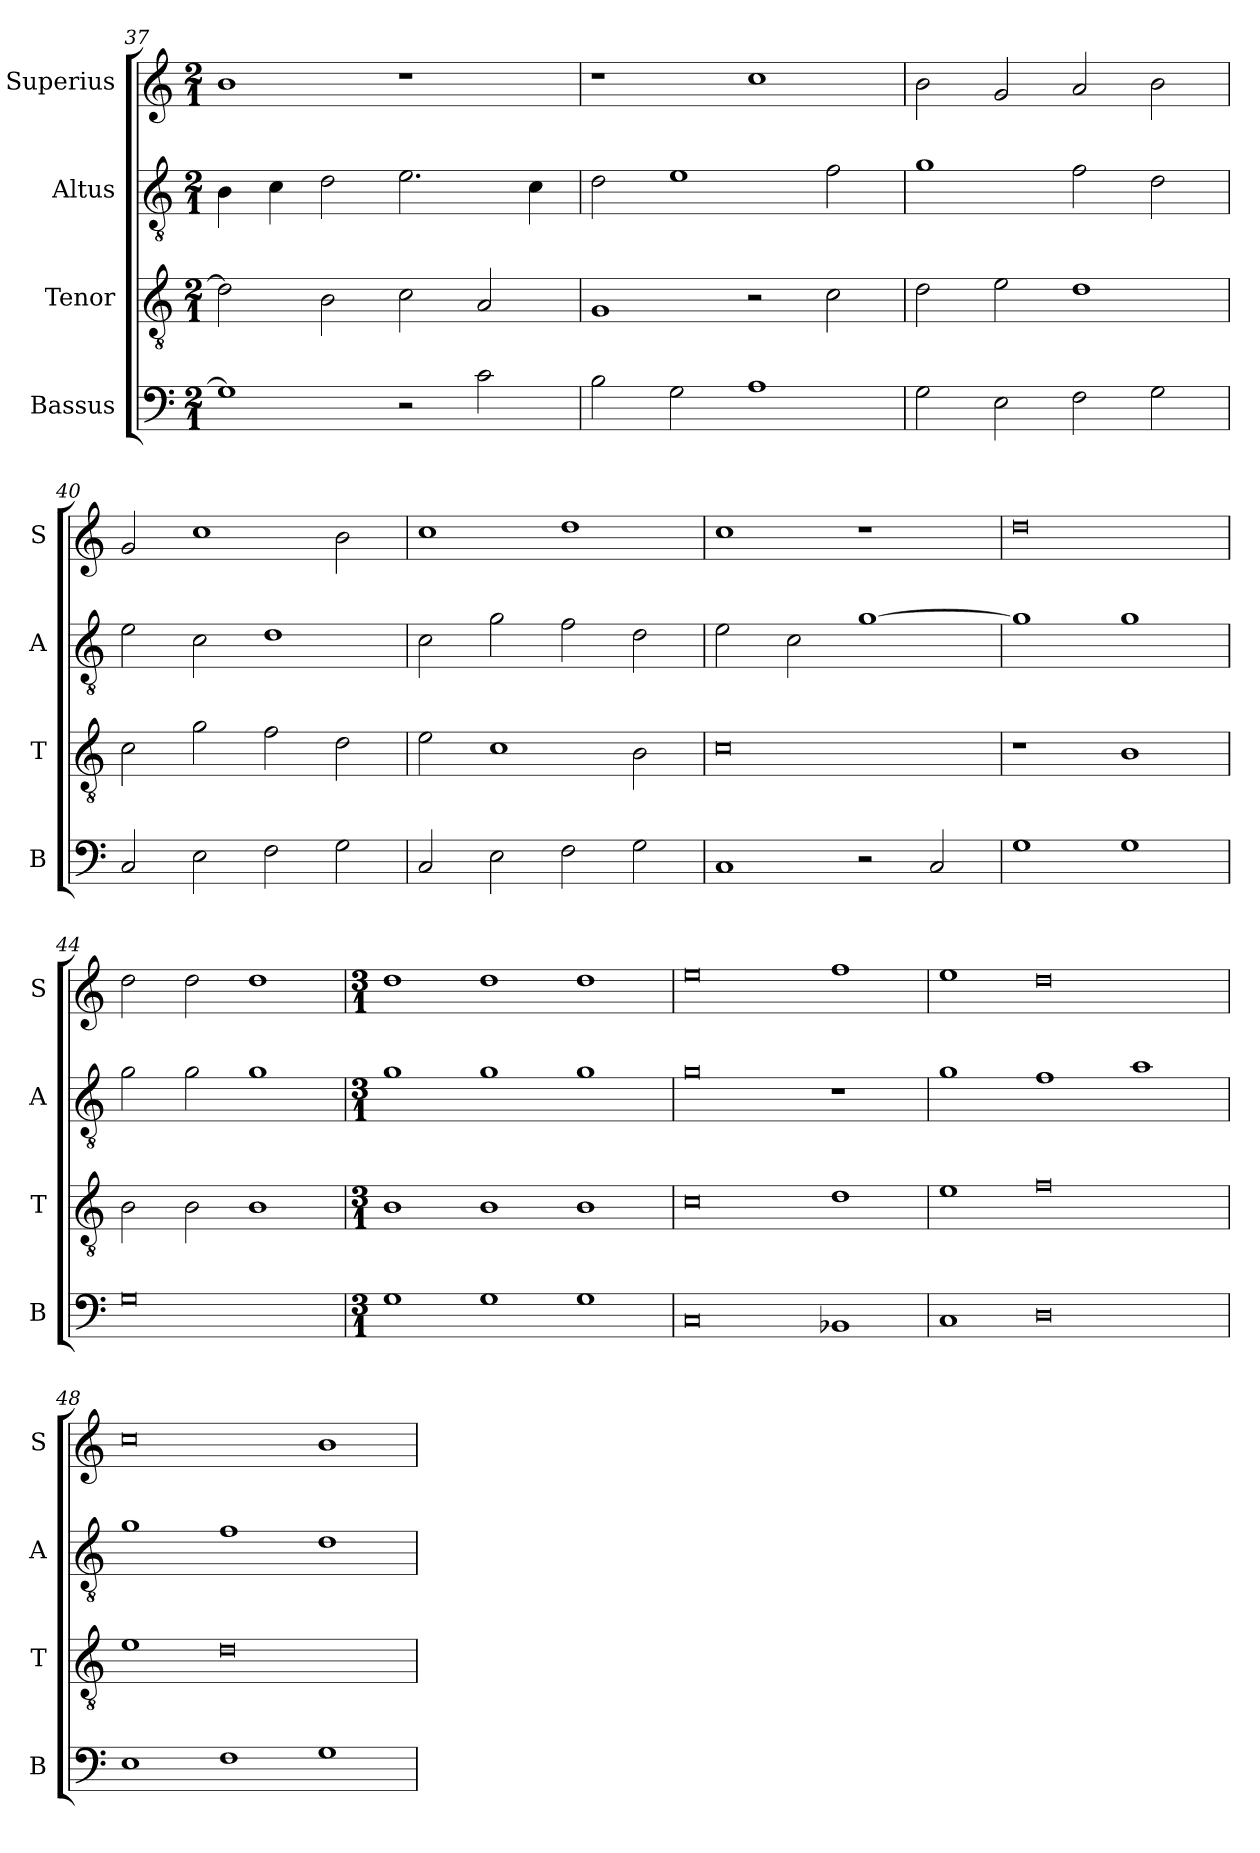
**kern	**kern	**kern	**kern
*part4	*part3	*part2	*part1
*staff4	*staff3	*staff2	*staff1
*I"Bassus	*I"Tenor	*I"Altus	*I"Superius
*I'B	*I'T	*I'A	*I'S
*clefF4	*clefGv2	*clefGv2	*clefG2
*k[]	*k[]	*k[]	*k[]
*M2/1	*M2/1	*M2/1	*M2/1
=37	=37	=37	=37
1G]	2d\]	4B\	1b
.	.	4c\	.
.	2B\	2d\	.
2r	2c\	2.e\	1r
2c\	2A/	.	.
.	.	4c\	.
=38	=38	=38	=38
2B\	1G	2d\	1r
2G\	.	1e	.
1A	2r	.	1cc
.	2c\	2f\	.
=39	=39	=39	=39
2G\	2d\	1g	2b\
2E\	2e\	.	2g/
2F\	1d	2f\	2a/
2G\	.	2d\	2b\
=40	=40	=40	=40
2C/	2c\	2e\	2g/
2E\	2g\	2c\	1cc
2F\	2f\	1d	.
2G\	2d\	.	2b\
=41	=41	=41	=41
2C/	2e\	2c\	1cc
2E\	1c	2g\	.
2F\	.	2f\	1dd
2G\	2B\	2d\	.
=42	=42	=42	=42
1C	0c	2e\	1cc
.	.	2c\	.
2r	.	[1g	1r
2C/	.	.	.
=43	=43	=43	=43
1G	1r	1g]	0dd
1G	1B	1g	.
=44	=44	=44	=44
0G	2B\	2g\	2dd\
.	2B\	2g\	2dd\
.	1B	1g	1dd
=45	=45	=45	=45
*M3/1	*M3/1	*M3/1	*M3/1
1G	1B	1g	1dd
1G	1B	1g	1dd
1G	1B	1g	1dd
=46	=46	=46	=46
0C	0c	0g	0ee
1BB-X	1d	1r	1ff
=47	=47	=47	=47
1C	1e	1g	1ee
0D	0f	1f	0dd
.	.	1a	.
=48	=48	=48	=48
1E	1e	1g	0cc
1F	0d	1f	.
1G	.	1d	1b
=	=	=	=
*-	*-	*-	*-
